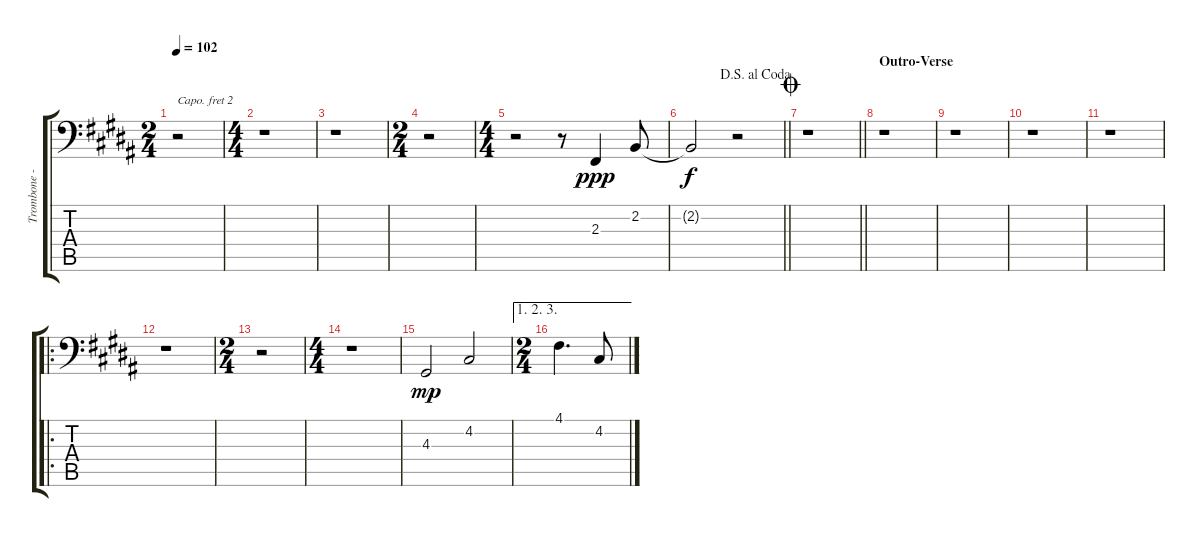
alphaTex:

\track ("Trombone - Pankow" "Trombone -") {instrument trombone}
\staff {score tabs}
\capo 2
\tuning (C3 G2 D2 A1 E1 B0) {hide}
\ts (2 4)
\tempo 102
\clef f4
\ks b
r.2{dy pp} |
\ts (4 4)
\ks g#minor
r.1 |
r.1 |
\ts (2 4)
r.2 |
\ts (4 4)
\ks b
r.2 r.8 2.3.4{dy ppp} 2.2.8 |
\jump dalsegnoalcoda
\barLineRight lightlight
\ks g#minor
2.2{t}.2{dy f} r.2 |
\jump coda
\barLineRight lightlight
r.1 |
\section ("" "Outro-Verse")
r.1 |
\ks b
r.1 |
\ks g#minor
r.1 |
\ks b
r.1 |
\ro
\ks g#minor
r.1 |
\ts (2 4)
r.2 |
\ts (4 4)
\ks b
r.1 |
\ks g#minor
4.3.2{dy mp} 4.2.2 |
\ae (1 2 3)
\ts (2 4)
4.1.4{d} 4.2.8
